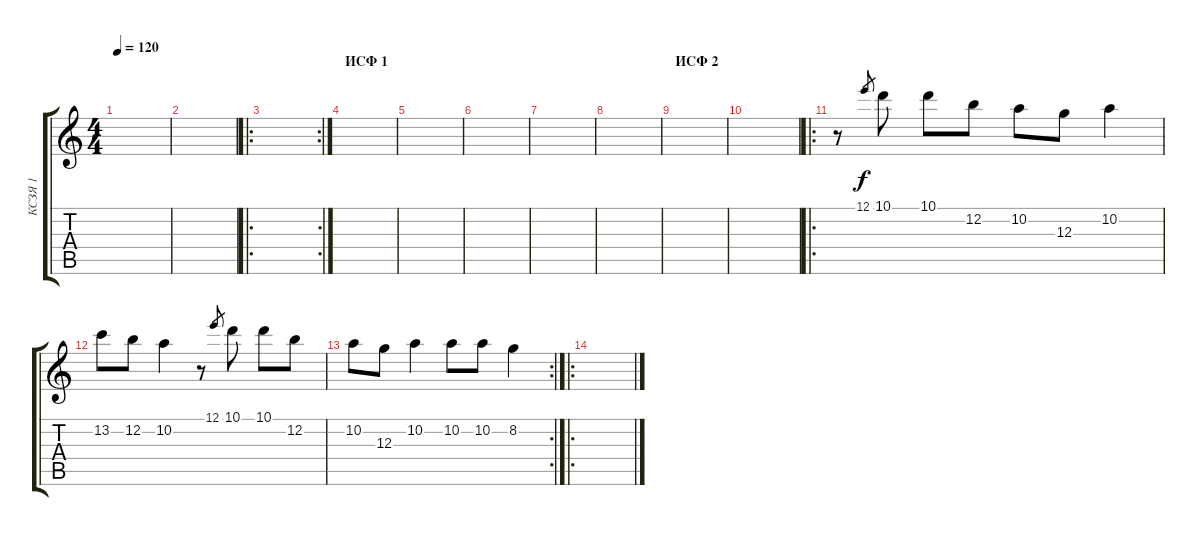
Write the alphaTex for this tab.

\track ("КСЗЯ 1" "КСЗЯ 1") {instrument acousticguitarnylon}
\staff {score tabs}
\tuning (E4 B3 G3 D3 A2 E2) {hide}
\ts (4 4)
\tempo 120
\clef g2
\ks aminor
|
|
\ro
\rc 2
|
\section ("" "ИСФ 1")
|
|
|
|
|
\section ("" "ИСФ 2")
|
|
\ro
r.8 12.1.8{gr} 10.1.8 10.1.8 12.2.8 10.2.8 12.3.8 10.2.4 |
13.2.8 12.2.8 10.2.4 r.8 12.1.8{gr} 10.1.8 10.1.8 12.2.8 |
\rc 2
10.2.8 12.3.8 10.2.4 10.2.8 10.2.8 8.2.4 |
\ro
